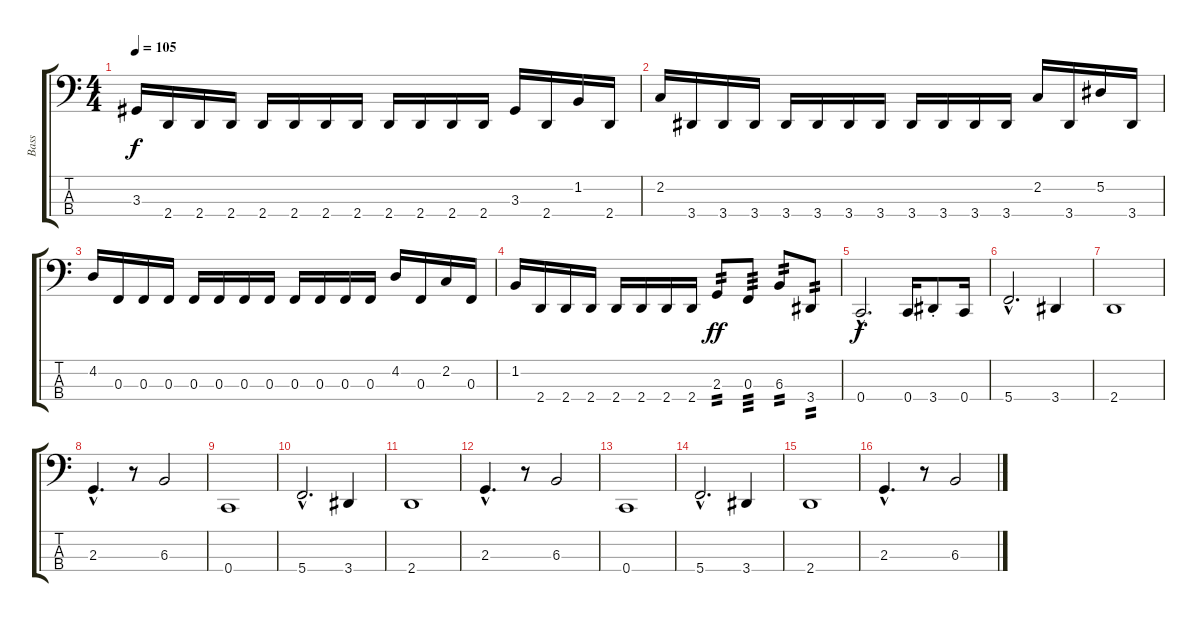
\track ("Bass" "Bass") {instrument electricbasspick}
\staff {score tabs}
\tuning (Eb2 Bb1 F1 C1) {hide}
\ts (4 4)
\tempo 105
\clef f4
\ks c
3.3.16{dy f} 2.4.16 2.4.16 2.4.16 2.4.16 2.4.16 2.4.16 2.4.16 2.4.16 2.4.16 2.4.16 2.4.16 3.3.16 2.4.16 1.2.16 2.4.16 |
2.2.16 3.4.16 3.4.16 3.4.16 3.4.16 3.4.16 3.4.16 3.4.16 3.4.16 3.4.16 3.4.16 3.4.16 2.2.16 3.4.16 5.2.16 3.4.16 |
4.2.16 0.3.16 0.3.16 0.3.16 0.3.16 0.3.16 0.3.16 0.3.16 0.3.16 0.3.16 0.3.16 0.3.16 4.2.16 0.3.16 2.2.16 0.3.16 |
1.2.16 2.4.16 2.4.16 2.4.16 2.4.16 2.4.16 2.4.16 2.4.16 2.3.8{tp 2 dy ff} 0.3.8{tp 3} 6.3.8{tp 2} 3.4.8{tp 2} |
0.4{hac}.2{d dy f} 0.4.16 3.4{st}.8 0.4.16 |
5.4{hac}.2{d} 3.4.4 |
2.4.1 |
2.3{hac}.4{d} r.8 6.3.2 |
0.4.1 |
5.4{hac}.2{d} 3.4.4 |
2.4.1 |
2.3{hac}.4{d} r.8 6.3.2 |
0.4.1 |
5.4{hac}.2{d} 3.4.4 |
2.4.1 |
2.3{hac}.4{d} r.8 6.3.2
